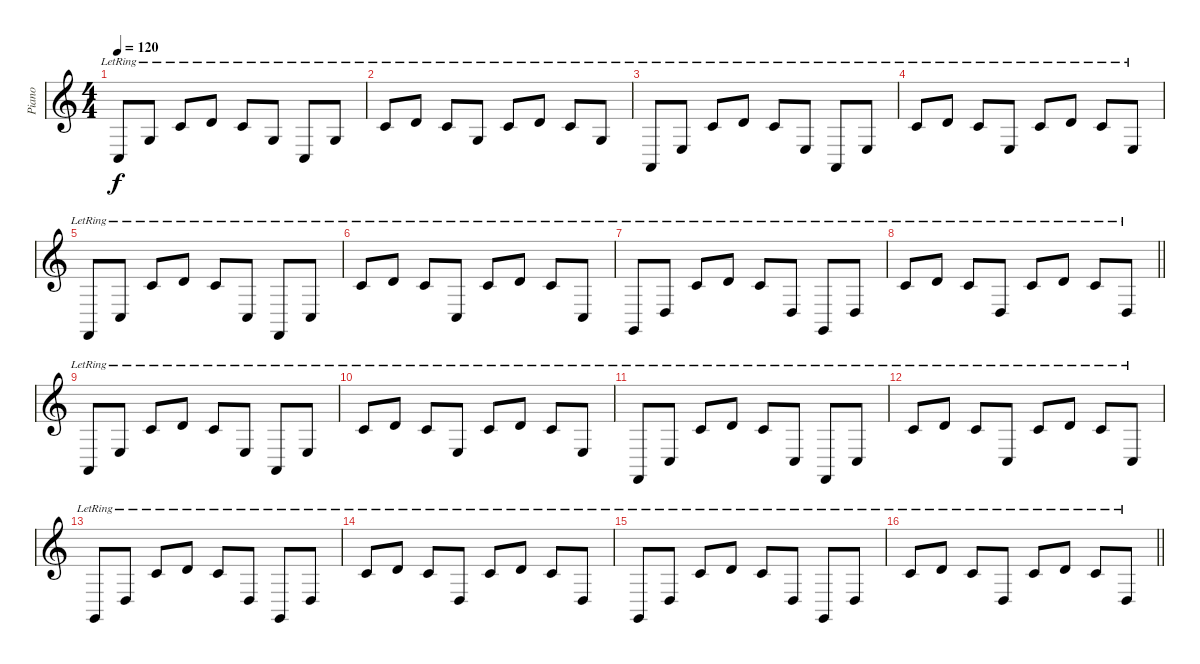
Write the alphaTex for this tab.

\track ("Piano" "Piano") {instrument electricgrandpiano}
\staff {score}
\tuning (E4 B3 G3 D3 A2 E2) {hide}
\ts (4 4)
\tempo 120
\clef g2
\ks c
3.5{lr}.8{dy f} 0.3{lr}.8 1.2{lr}.8 3.2{lr}.8 1.2{lr}.8 0.3{lr}.8 3.5{lr}.8 0.3{lr}.8 |
1.2{lr}.8 3.2{lr}.8 1.2{lr}.8 0.3{lr}.8 1.2{lr}.8 3.2{lr}.8 1.2{lr}.8 0.3{lr}.8 |
0.5{lr}.8 2.4{lr}.8 1.2{lr}.8 3.2{lr}.8 1.2{lr}.8 2.4{lr}.8 0.5{lr}.8 2.4{lr}.8 |
1.2{lr}.8 3.2{lr}.8 1.2{lr}.8 2.4{lr}.8 1.2{lr}.8 3.2{lr}.8 1.2{lr}.8 2.4{lr}.8 |
1.6{lr}.8 3.5{lr}.8 1.2{lr}.8 3.2{lr}.8 1.2{lr}.8 3.5{lr}.8 1.6{lr}.8 3.5{lr}.8 |
1.2{lr}.8 3.2{lr}.8 1.2{lr}.8 3.5{lr}.8 1.2{lr}.8 3.2{lr}.8 1.2{lr}.8 3.5{lr}.8 |
3.6{lr}.8 0.4{lr}.8 1.2{lr}.8 3.2{lr}.8 1.2{lr}.8 0.4{lr}.8 3.6{lr}.8 0.4{lr}.8 |
\barLineRight lightlight
1.2{lr}.8 3.2{lr}.8 1.2{lr}.8 0.4{lr}.8 1.2{lr}.8 3.2{lr}.8 1.2{lr}.8 0.4{lr}.8 |
0.5{lr}.8 2.4{lr}.8 1.2{lr}.8 3.2{lr}.8 1.2{lr}.8 2.4{lr}.8 0.5{lr}.8 2.4{lr}.8 |
1.2{lr}.8 3.2{lr}.8 1.2{lr}.8 2.4{lr}.8 1.2{lr}.8 3.2{lr}.8 1.2{lr}.8 2.4{lr}.8 |
1.6{lr}.8 3.5{lr}.8 1.2{lr}.8 3.2{lr}.8 1.2{lr}.8 3.5{lr}.8 1.6{lr}.8 3.5{lr}.8 |
1.2{lr}.8 3.2{lr}.8 1.2{lr}.8 3.5{lr}.8 1.2{lr}.8 3.2{lr}.8 1.2{lr}.8 3.5{lr}.8 |
3.6{lr}.8 0.4{lr}.8 1.2{lr}.8 3.2{lr}.8 1.2{lr}.8 0.4{lr}.8 3.6{lr}.8 0.4{lr}.8 |
1.2{lr}.8 3.2{lr}.8 1.2{lr}.8 0.4{lr}.8 1.2{lr}.8 3.2{lr}.8 1.2{lr}.8 0.4{lr}.8 |
3.6{lr}.8 0.4{lr}.8 1.2{lr}.8 3.2{lr}.8 1.2{lr}.8 0.4{lr}.8 3.6{lr}.8 0.4{lr}.8 |
\barLineRight lightlight
1.2{lr}.8 3.2{lr}.8 1.2{lr}.8 0.4{lr}.8 1.2{lr}.8 3.2{lr}.8 1.2{lr}.8 0.4{lr}.8
